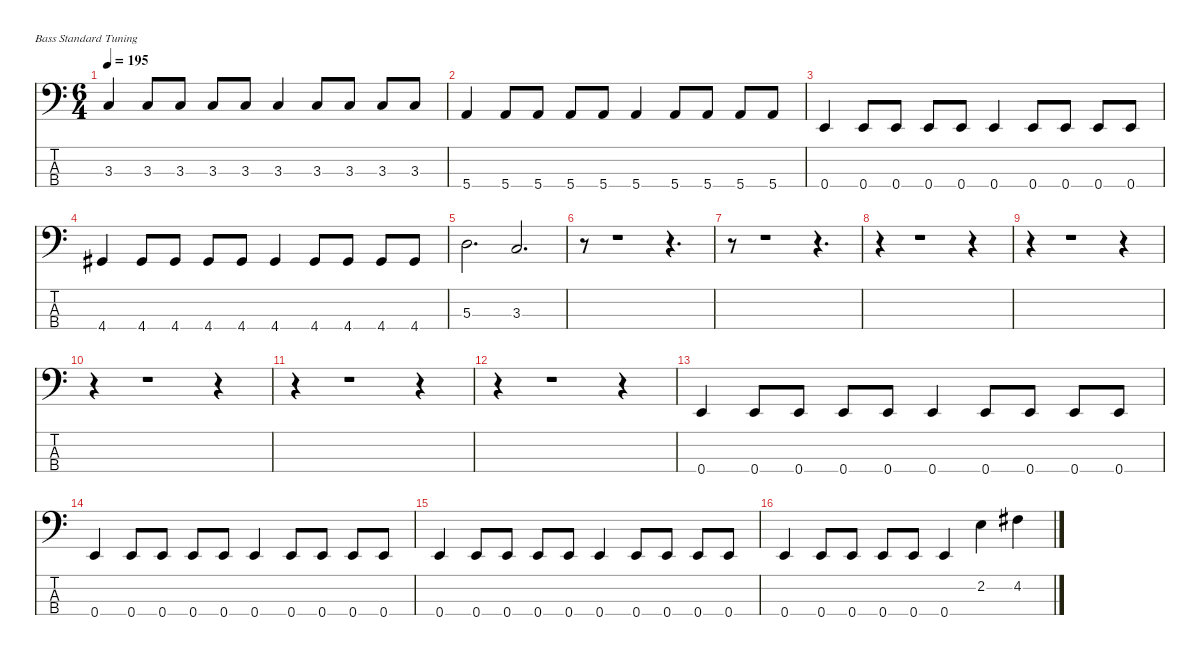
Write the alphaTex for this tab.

\defaultSystemsLayout 4
\hideDynamics
\bracketExtendMode nobrackets
\singleTrackTrackNamePolicy hidden
\multiTrackTrackNamePolicy hidden
\firstSystemTrackNameMode fullname
\firstSystemTrackNameOrientation horizontal
\otherSystemsTrackNameOrientation horizontal
\track ("Bass" "el.bs.") {instrument electricbassfinger}
\staff {score tabs}
\tuning (G2 D2 A1 E1)
\ts (6 4)
\tempo 195
\clef f4
\ks c
3.3.4{dy f beam Up} 3.3.8{beam Up} 3.3.8{beam Up} 3.3.8{beam Up} 3.3.8{beam Up} 3.3.4{beam Up} 3.3.8{beam Up} 3.3.8{beam Up} 3.3.8{beam Up} 3.3.8{beam Up} |
5.4.4{beam Up} 5.4.8{beam Up} 5.4.8{beam Up} 5.4.8{beam Up} 5.4.8{beam Up} 5.4.4{beam Up} 5.4.8{beam Up} 5.4.8{beam Up} 5.4.8{beam Up} 5.4.8{beam Up} |
0.4.4{beam Up} 0.4.8{beam Up} 0.4.8{beam Up} 0.4.8{beam Up} 0.4.8{beam Up} 0.4.4{beam Up} 0.4.8{beam Up} 0.4.8{beam Up} 0.4.8{beam Up} 0.4.8{beam Up} |
4.4{acc #}.4{beam Up} 4.4{acc #}.8{beam Up} 4.4{acc #}.8{beam Up} 4.4{acc #}.8{beam Up} 4.4{acc #}.8{beam Up} 4.4{acc #}.4{beam Up} 4.4{acc #}.8{beam Up} 4.4{acc #}.8{beam Up} 4.4{acc #}.8{beam Up} 4.4{acc #}.8{beam Up} |
5.3.2{d beam Down} 3.3.2{d beam Up} |
r.8{beam Down} r.1{beam Down} r.4{d beam Down} |
r.8{beam Down} r.1{beam Down} r.4{d beam Down} |
r.4{beam Down} r.1{beam Down} r.4{beam Down} |
r.4{beam Down} r.1{beam Down} r.4{beam Down} |
r.4{beam Down} r.1{beam Down} r.4{beam Down} |
r.4{beam Down} r.1{beam Down} r.4{beam Down} |
r.4{beam Down} r.1{beam Down} r.4{beam Down} |
0.4.4{beam Up} 0.4.8{beam Up} 0.4.8{beam Up} 0.4.8{beam Up} 0.4.8{beam Up} 0.4.4{beam Up} 0.4.8{beam Up} 0.4.8{beam Up} 0.4.8{beam Up} 0.4.8{beam Up} |
0.4.4{beam Up} 0.4.8{beam Up} 0.4.8{beam Up} 0.4.8{beam Up} 0.4.8{beam Up} 0.4.4{beam Up} 0.4.8{beam Up} 0.4.8{beam Up} 0.4.8{beam Up} 0.4.8{beam Up} |
0.4.4{beam Up} 0.4.8{beam Up} 0.4.8{beam Up} 0.4.8{beam Up} 0.4.8{beam Up} 0.4.4{beam Up} 0.4.8{beam Up} 0.4.8{beam Up} 0.4.8{beam Up} 0.4.8{beam Up} |
0.4.4{beam Up} 0.4.8{beam Up} 0.4.8{beam Up} 0.4.8{beam Up} 0.4.8{beam Up} 0.4.4{beam Up} 2.2.4{beam Down} 4.2{acc #}.4{beam Down}
